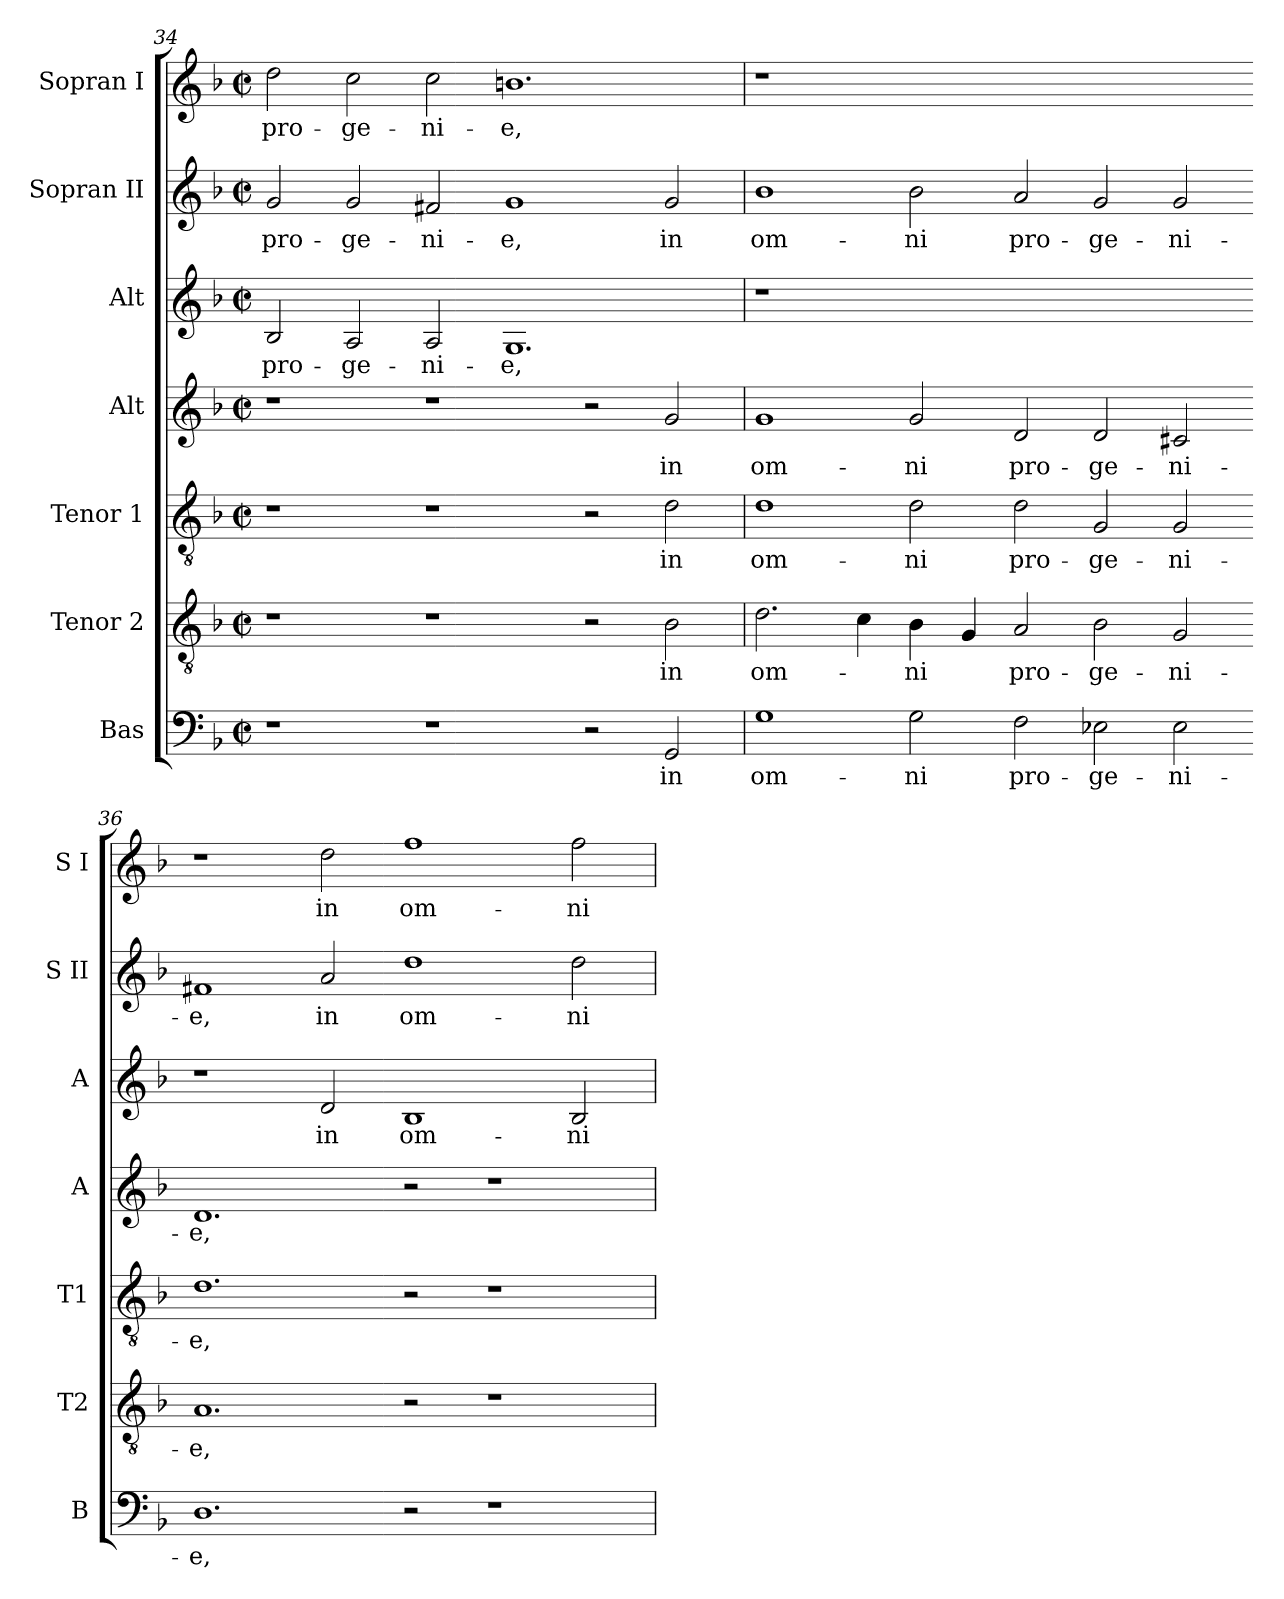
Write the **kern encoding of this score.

**kern	**text	**kern	**text	**kern	**text	**kern	**text	**kern	**text	**kern	**text	**kern	**text
*part7	*part7	*part6	*part6	*part5	*part5	*part4	*part4	*part3	*part3	*part2	*part2	*part1	*part1
*staff7	*staff7	*staff6	*staff6	*staff5	*staff5	*staff4	*staff4	*staff3	*staff3	*staff2	*staff2	*staff1	*staff1
*I"Bas	*	*I"Tenor 2	*	*I"Tenor 1	*	*I"Alt	*	*I"Alt	*	*I"Sopran II	*	*I"Sopran I	*
*I'B	*	*I'T2	*	*I'T1	*	*I'A	*	*I'A	*	*I'S II	*	*I'S I	*
*clefF4	*	*clefGv2	*	*clefGv2	*	*clefG2	*	*clefG2	*	*clefG2	*	*clefG2	*
*k[b-]	*	*k[b-]	*	*k[b-]	*	*k[b-]	*	*k[b-]	*	*k[b-]	*	*k[b-]	*
*F:	*	*F:	*	*F:	*	*F:	*	*F:	*	*F:	*	*F:	*
*M2/2	*	*M2/2	*	*M2/2	*	*M2/2	*	*M2/2	*	*M2/2	*	*M2/2	*
*met(c|)	*	*met(c|)	*	*met(c|)	*	*met(c|)	*	*met(c|)	*	*met(c|)	*	*met(c|)	*
=34	=34	=34	=34	=34	=34	=34	=34	=34	=34	=34	=34	=34	=34
!	!	!	!	!	!	!	!	!	!LO:LY:b	!	!LO:LY:b	!	!LO:LY:b
1r	.	1r	.	1r	.	1r	.	2B-/	pro-	2g/	pro-	2dd\	pro-
!	!	!	!	!	!	!	!	!	!LO:LY:b	!	!LO:LY:b	!	!LO:LY:b
.	.	.	.	.	.	.	.	2A/	-ge-	2g/	-ge-	2cc\	-ge-
!	!	!	!	!	!	!	!	!	!LO:LY:b	!	!LO:LY:b	!	!LO:LY:b
1r	.	1r	.	1r	.	1r	.	2A/	-ni-	2f#X/	-ni-	2cc\	-ni-
!	!	!	!	!	!	!	!	!	!LO:LY:b	!	!LO:LY:b	!	!LO:LY:b
.	.	.	.	.	.	.	.	1.G	-e,	1g	-e,	1.bn	-e,
2r	.	2r	.	2r	.	2r	.	.	.	.	.	.	.
!	!LO:LY:b	!	!LO:LY:b	!	!LO:LY:b	!	!LO:LY:b	!	!	!	!LO:LY:b	!	!
2GG/	in	2B-\	in	2d\	in	2g/	in	.	.	2g/	in	.	.
=35	=35	=35	=35	=35	=35	=35	=35	=35	=35	=35	=35	=35	=35
!	!LO:LY:b	!	!LO:LY:b	!	!LO:LY:b	!	!LO:LY:b	!	!	!	!LO:LY:b	!	!
1G	om-	2.d\	om-	1d	om-	1g	om-	1r	.	1b-	om-	1r	.
.	.	4c\	.	.	.	.	.	.	.	.	.	.	.
!	!LO:LY:b	!	!LO:LY:b	!	!LO:LY:b	!	!LO:LY:b	!	!	!	!LO:LY:b	!	!
2G\	-ni	4B-\	-ni	2d\	-ni	2g/	-ni	0ryy	.	2b-\	-ni	0ryy	.
.	.	4G/	.	.	.	.	.	.	.	.	.	.	.
!	!LO:LY:b	!	!LO:LY:b	!	!LO:LY:b	!	!LO:LY:b	!	!	!	!LO:LY:b	!	!
2F\	pro-	2A/	pro-	2d\	pro-	2d/	pro-	.	.	2a/	pro-	.	.
!	!LO:LY:b	!	!LO:LY:b	!	!LO:LY:b	!	!LO:LY:b	!	!	!	!LO:LY:b	!	!
2E-X\	-ge-	2B-\	-ge-	2G/	-ge-	2d/	-ge-	.	.	2g/	-ge-	.	.
!	!LO:LY:b	!	!LO:LY:b	!	!LO:LY:b	!	!LO:LY:b	!	!	!	!LO:LY:b	!	!
2E-\	-ni-	2G/	-ni-	2G/	-ni-	2c#X/	-ni-	.	.	2g/	-ni-	.	.
=36-	=36-	=36-	=36-	=36-	=36-	=36-	=36-	=36-	=36-	=36-	=36-	=36-	=36-
!	!LO:LY:b	!	!LO:LY:b	!	!LO:LY:b	!	!LO:LY:b	!	!	!	!LO:LY:b	!	!
1.D	-e,	1.A	-e,	1.d	-e,	1.d	-e,	1r	.	1f#X	-e,	1r	.
!	!	!	!	!	!	!	!	!	!LO:LY:b	!	!LO:LY:b	!	!LO:LY:b
.	.	.	.	.	.	.	.	2d/	in	2a/	in	2dd\	in
!	!	!	!	!	!	!	!	!	!LO:LY:b	!	!LO:LY:b	!	!LO:LY:b
2r	.	2r	.	2r	.	2r	.	1B-	om-	1dd	om-	1ff	om-
1r	.	1r	.	1r	.	1r	.	.	.	.	.	.	.
!	!	!	!	!	!	!	!	!	!LO:LY:b	!	!LO:LY:b	!	!LO:LY:b
.	.	.	.	.	.	.	.	2B-/	-ni	2dd\	-ni	2ff\	-ni
=	=	=	=	=	=	=	=	=	=	=	=	=	=
*-	*-	*-	*-	*-	*-	*-	*-	*-	*-	*-	*-	*-	*-
